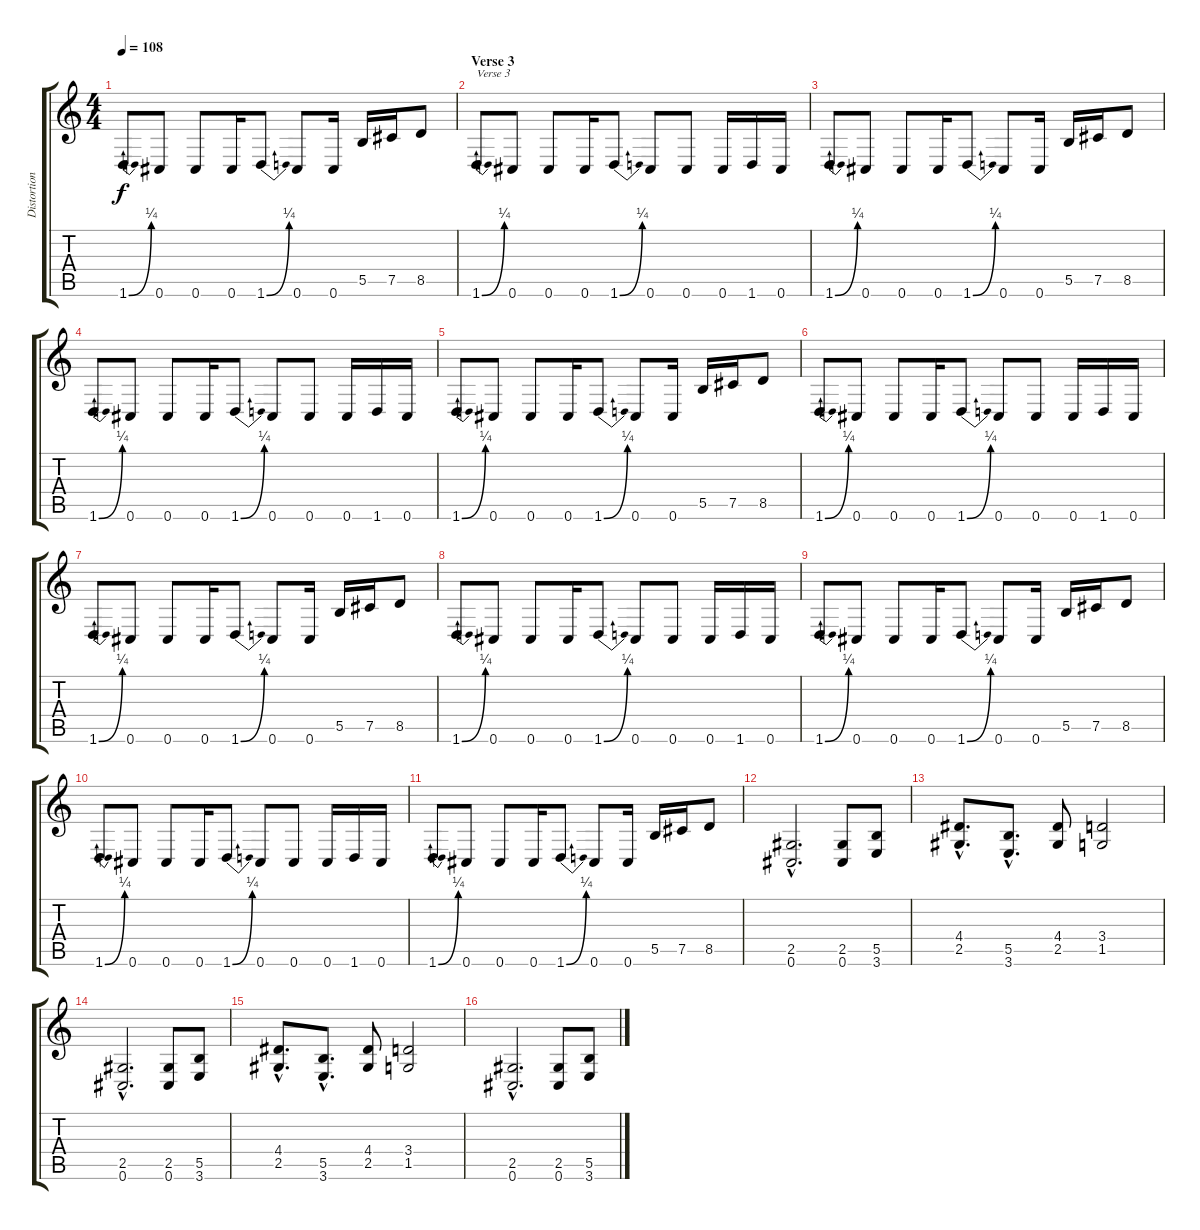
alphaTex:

\track ("Distortion Guitar 1" "Distortion") {instrument distortionguitar}
\staff {score tabs}
\tuning (Db4 Ab3 E3 B2 Gb2 Db2) {hide}
\ts (4 4)
\tempo 108
\clef g2
\ks c
1.6{be (bend 0 0 60 1)}.8{dy f} 0.6.8 0.6.8 0.6.16 1.6{be (bend 0 0 60 1)}.8 0.6.8 0.6.16 5.5.16 7.5.16 8.5.8 |
\section ("" "Verse 3")
1.6{be (bend 0 0 60 1)}.8{txt "Verse 3"} 0.6.8 0.6.8 0.6.16 1.6{be (bend 0 0 60 1)}.8 0.6.8 0.6.8 0.6.16 1.6.16 0.6.16 |
1.6{be (bend 0 0 60 1)}.8 0.6.8 0.6.8 0.6.16 1.6{be (bend 0 0 60 1)}.8 0.6.8 0.6.16 5.5.16 7.5.16 8.5.8 |
1.6{be (bend 0 0 60 1)}.8 0.6.8 0.6.8 0.6.16 1.6{be (bend 0 0 60 1)}.8 0.6.8 0.6.8 0.6.16 1.6.16 0.6.16 |
1.6{be (bend 0 0 60 1)}.8 0.6.8 0.6.8 0.6.16 1.6{be (bend 0 0 60 1)}.8 0.6.8 0.6.16 5.5.16 7.5.16 8.5.8 |
1.6{be (bend 0 0 60 1)}.8 0.6.8 0.6.8 0.6.16 1.6{be (bend 0 0 60 1)}.8 0.6.8 0.6.8 0.6.16 1.6.16 0.6.16 |
1.6{be (bend 0 0 60 1)}.8 0.6.8 0.6.8 0.6.16 1.6{be (bend 0 0 60 1)}.8 0.6.8 0.6.16 5.5.16 7.5.16 8.5.8 |
1.6{be (bend 0 0 60 1)}.8 0.6.8 0.6.8 0.6.16 1.6{be (bend 0 0 60 1)}.8 0.6.8 0.6.8 0.6.16 1.6.16 0.6.16 |
1.6{be (bend 0 0 60 1)}.8 0.6.8 0.6.8 0.6.16 1.6{be (bend 0 0 60 1)}.8 0.6.8 0.6.16 5.5.16 7.5.16 8.5.8 |
1.6{be (bend 0 0 60 1)}.8 0.6.8 0.6.8 0.6.16 1.6{be (bend 0 0 60 1)}.8 0.6.8 0.6.8 0.6.16 1.6.16 0.6.16 |
1.6{be (bend 0 0 60 1)}.8 0.6.8 0.6.8 0.6.16 1.6{be (bend 0 0 60 1)}.8 0.6.8 0.6.16 5.5.16 7.5.16 8.5.8 |
(2.5{hac} 0.6{hac}).2{d} (2.5 0.6).8 (5.5 3.6).8 |
(4.4{hac} 2.5{hac}).8{d} (5.5{hac} 3.6{hac}).8{d} (4.4 2.5).8 (3.4 1.5).2 |
(2.5{hac} 0.6{hac}).2{d} (2.5 0.6).8 (5.5 3.6).8 |
(4.4{hac} 2.5{hac}).8{d} (5.5{hac} 3.6{hac}).8{d} (4.4 2.5).8 (3.4 1.5).2 |
(2.5{hac} 0.6{hac}).2{d} (2.5 0.6).8 (5.5 3.6).8
